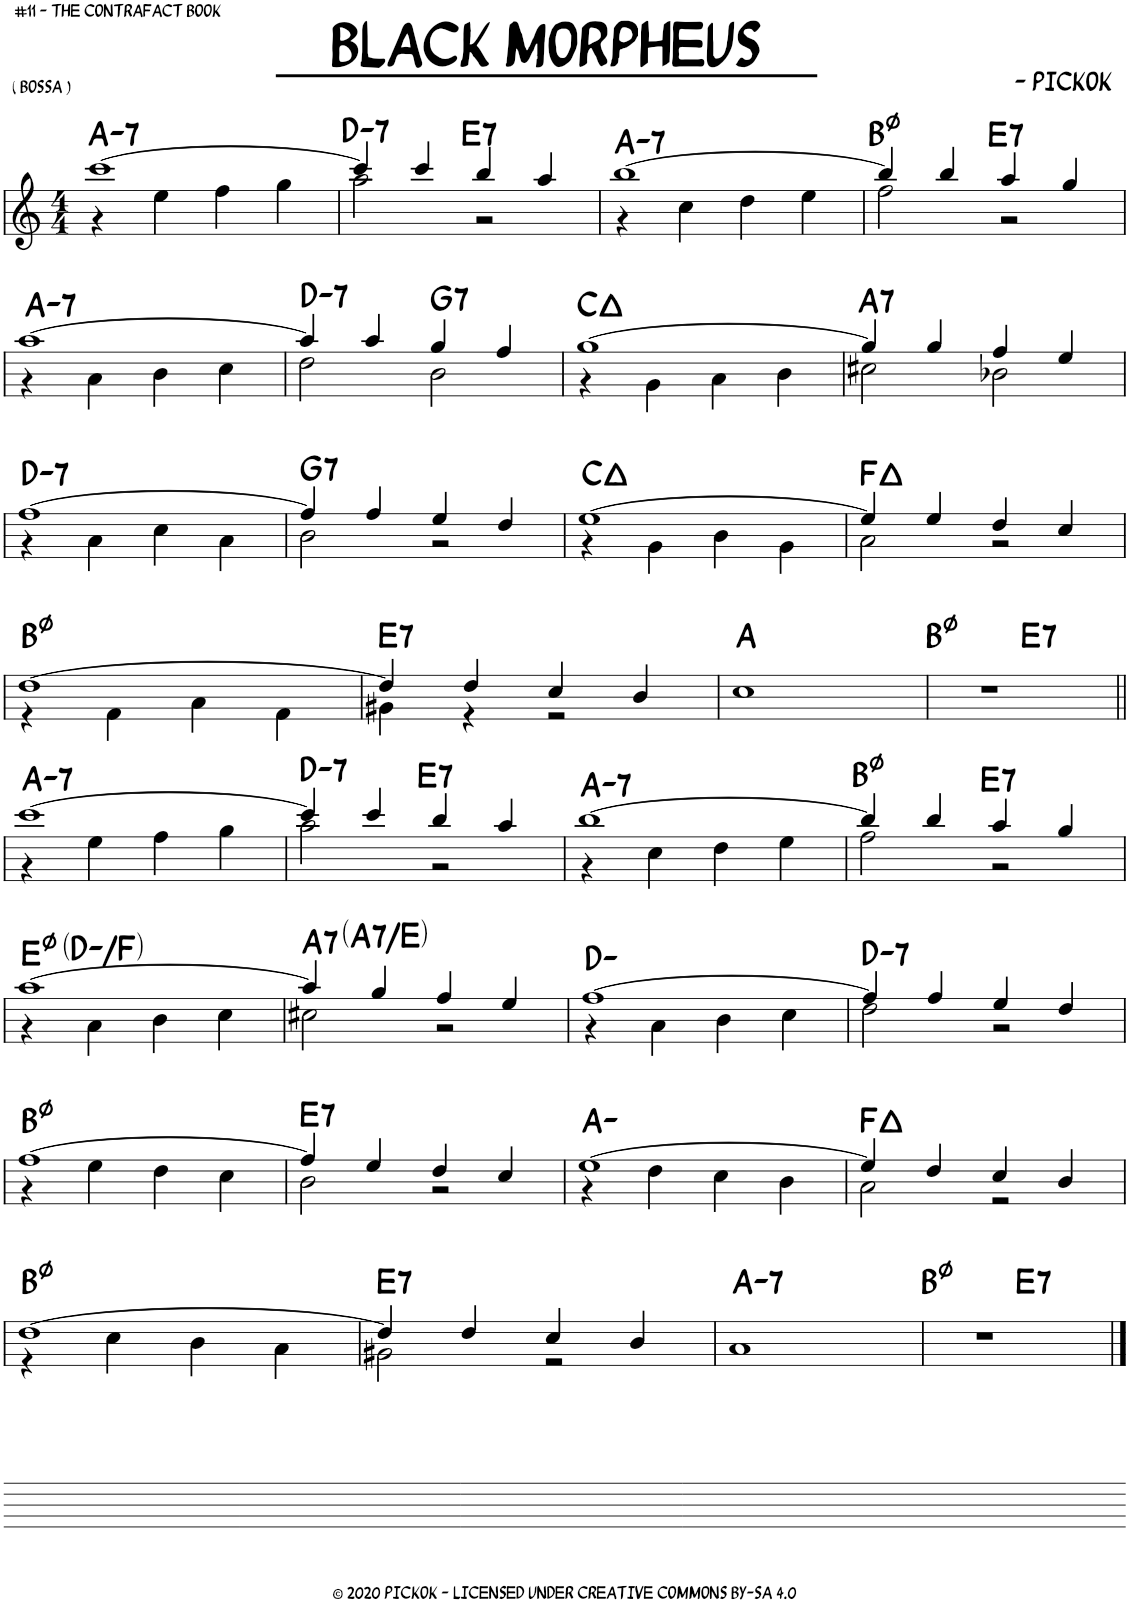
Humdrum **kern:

**kern	**harte
*part1	*part1
*staff1	*
*I"Piano	*
*I'Pno.	*
*clefG2	*
*k[]	*
*M4/4	*
=1	=1
*^	*
!	!	!LO:H:kt=7
[1ccc	4r	A:min7
.	4ee\	.
.	4ff\	.
.	4gg\	.
=2	=2	=2
!	!	!LO:H:kt=7
4ccc/]	2aa\	D:min7
4ccc/	.	.
!	!	!LO:H:kt=7
4bb/	2r	E:7
4aa/	.	.
=3	=3	=3
!	!	!LO:H:kt=7
[1bb	4r	A:min7
.	4cc\	.
.	4dd\	.
.	4ee\	.
=4	=4	=4
4bb/]	2ff\	B:hdim7
4bb/	.	.
!	!	!LO:H:kt=7
4aa/	2r	E:7
4gg/	.	.
!!LO:LB:g=z	!!
=5	=5	=5
!	!	!LO:H:kt=7
[1aa	4r	A:min7
.	4a\	.
.	4b\	.
.	4cc\	.
=6	=6	=6
!	!	!LO:H:kt=7
4aa/]	2dd\	D:min7
4aa/	.	.
!	!	!LO:H:kt=7
4gg/	2b\	G:7
4ff/	.	.
=7	=7	=7
[1gg	4r	C:maj
.	4g\	.
.	4a\	.
.	4b\	.
=8	=8	=8
!	!	!LO:H:kt=7
4gg/]	2cc#X\	A:7
4gg/	.	.
4ff/	2b-X\	.
4ee/	.	.
!!LO:LB:g=z	!!
=9	=9	=9
!	!	!LO:H:kt=7
[1ff	4r	D:min7
.	4a\	.
.	4cc\	.
.	4a\	.
=10	=10	=10
!	!	!LO:H:kt=7
4ff/]	2b\	G:7
4ff/	.	.
4ee/	2r	.
4dd/	.	.
=11	=11	=11
[1ee	4r	C:maj
.	4g\	.
.	4b\	.
.	4g\	.
=12	=12	=12
4ee/]	2a\	F:maj
4ee/	.	.
4dd/	2r	.
4cc/	.	.
!!LO:LB:g=z	!!
=13	=13	=13
[1dd	4r	B:hdim7
.	4f\	.
.	4a\	.
.	4f\	.
=14	=14	=14
!	!	!LO:H:kt=7
4dd/]	4g#X\	E:7
4dd/	4r	.
4cc/	2r	.
4b/	.	.
*v	*v	*
=15	=15
1cc	A:maj
=16	=16
1r	B:hdim7
!!LO:LB:g=z
=17||	=17||
*^	*
!	!	!LO:H:kt=7
[1ccc	4r	A:min7
.	4ee\	.
.	4ff\	.
.	4gg\	.
=18	=18	=18
!	!	!LO:H:kt=7
4ccc/]	2aa\	D:min7
4ccc/	.	.
!	!	!LO:H:kt=7
4bb/	2r	E:7
4aa/	.	.
=19	=19	=19
!	!	!LO:H:kt=7
[1bb	4r	A:min7
.	4cc\	.
.	4dd\	.
.	4ee\	.
=20	=20	=20
4bb/]	2ff\	B:hdim7
4bb/	.	.
!	!	!LO:H:kt=7
4aa/	2r	E:7
4gg/	.	.
!!LO:LB:g=z	!!
=21	=21	=21
[1aa	4r	E:hdim7
.	4a\	D:min/b3
.	4b\	.
.	4cc\	.
=22	=22	=22
!	!	!LO:H:kt=7
4aa/]	2cc#X\	A:7
!	!	!LO:H:kt=7
4gg/	.	A:7/5
4ff/	2r	.
4ee/	.	.
=23	=23	=23
[1ff	4r	D:min
.	4a\	.
.	4b\	.
.	4cc\	.
=24	=24	=24
!	!	!LO:H:kt=7
4ff/]	2dd\	D:min7
4ff/	.	.
4ee/	2r	.
4dd/	.	.
!!LO:LB:g=z	!!
=25	=25	=25
[1ff	4r	B:hdim7
.	4ee\	.
.	4dd\	.
.	4cc\	.
=26	=26	=26
!	!	!LO:H:kt=7
4ff/]	2b\	E:7
4ee/	.	.
4dd/	2r	.
4cc/	.	.
=27	=27	=27
[1ee	4r	A:min
.	4dd\	.
.	4cc\	.
.	4b\	.
=28	=28	=28
4ee/]	2a\	F:maj
4dd/	.	.
4cc/	2r	.
4b/	.	.
!!LO:LB:g=z	!!
=29	=29	=29
[1dd	4r	B:hdim7
.	4cc\	.
.	4b\	.
.	4a\	.
=30	=30	=30
!	!	!LO:H:kt=7
4dd/]	2g#X\	E:7
4dd/	.	.
4cc/	2r	.
4b/	.	.
*v	*v	*
=31	=31
!	!LO:H:kt=7
1a	A:min7
=32	=32
*^	*
1r	2ryy	B:hdim7
!	!	!LO:H:kt=7
.	2ryy	E:7
*v	*v	*
!!LO:LB:g=z
==33	==33
1ryy	.
=34-	=34-
1ryy	.
=35-	=35-
1ryy	.
=36-	=36-
1ryy	.
=37-	=37-
1ryy	.
=-	=-
*-	*-
